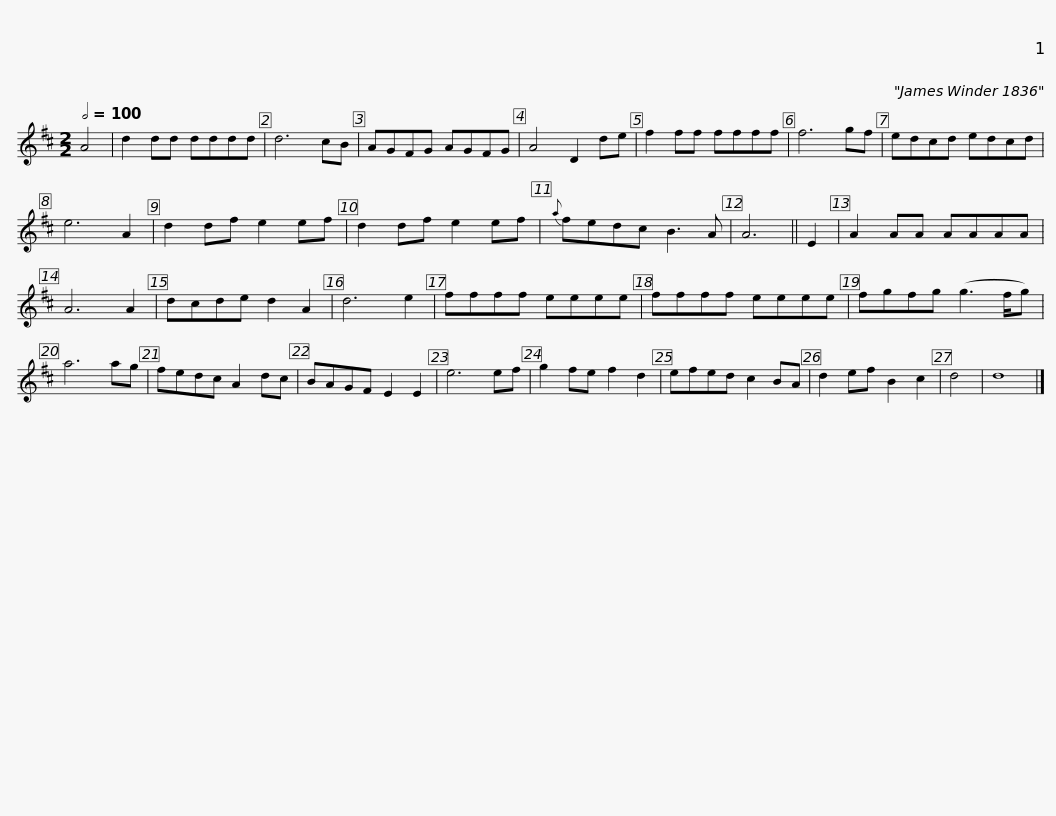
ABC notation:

X:1
L:1/8
Q:1/2=100
M:2/2
I:linebreak $
K:D
V:1 treble
V:1
 A4 | d2 dd dddd | d6 cB | AGFG AGFG | A4 D2 de |$ %5
 f2 ff ffff | f6 gf | edcd edcd | e6 A2 |$ d2 df e2 ef | %10
 d2 df e2 ef |{a} fedc B3 A | A6 ||$ E2 | A2 AA AAAA | %15
 A6 A2 | dcde d2 A2 | d6 e2 |$ ffff eeee | ffff eeee | %20
 fgfg (g3 f/g) | a6 ag |$ fedc A2 dc | BAGF E2 E2 | e6 ef | %25
 g2 fe f2 d2 |$ efed c2 BA | d2 ef B2 c2 | d4 | d8 |] %30
